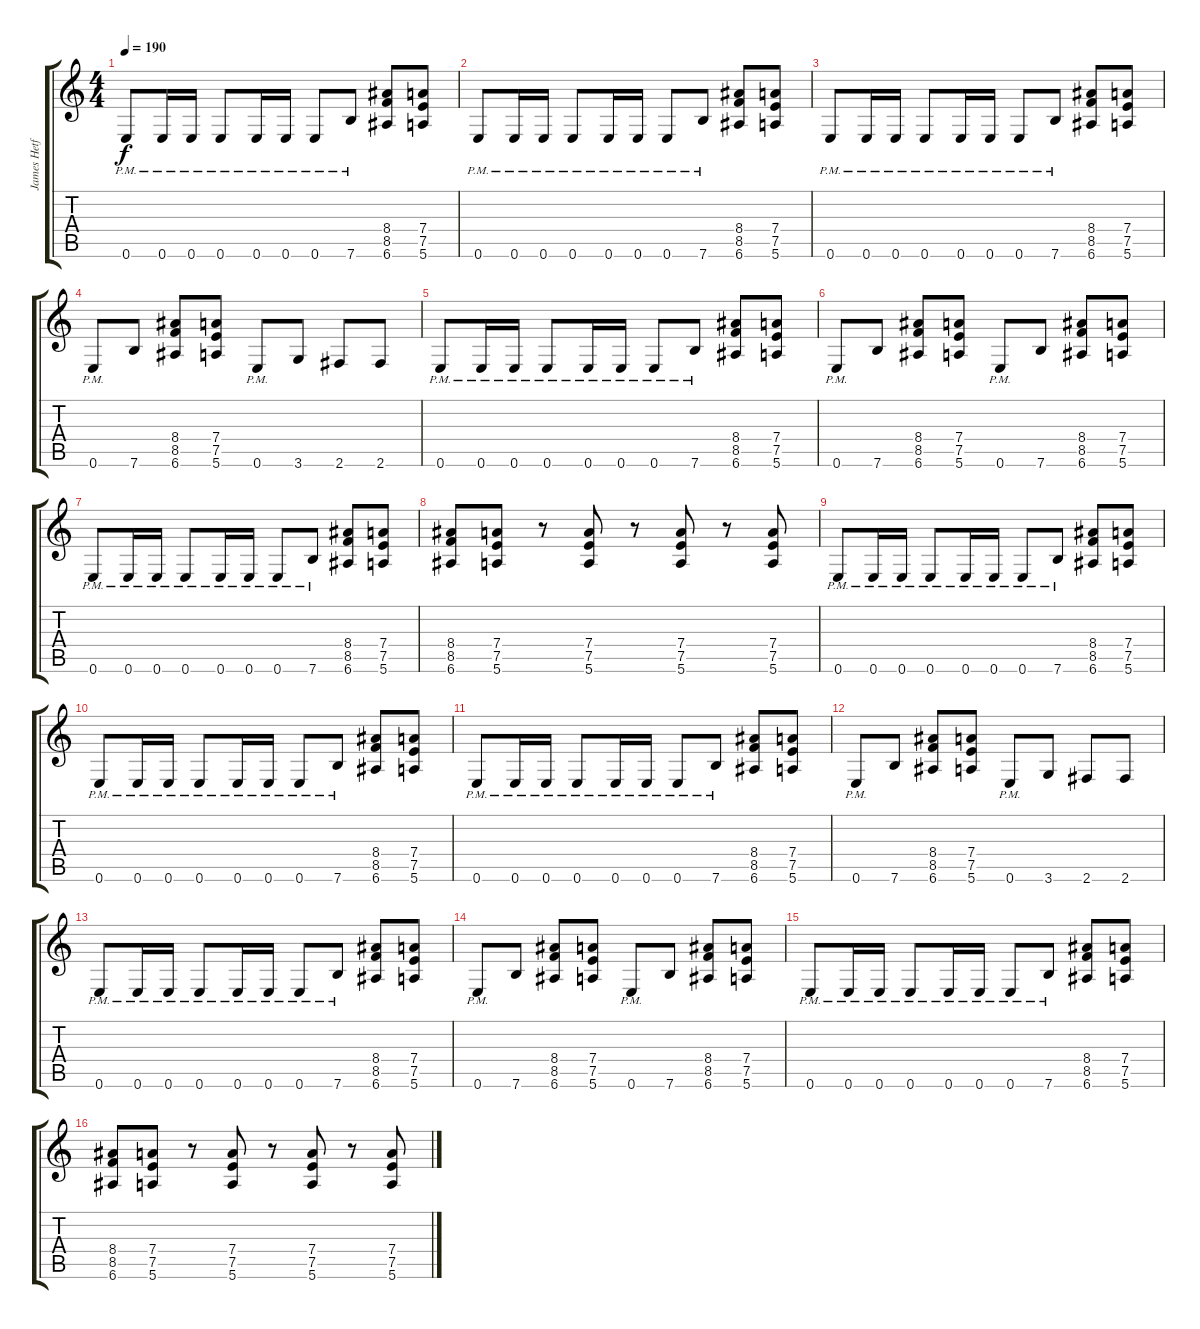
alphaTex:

\track ("James Hetfield" "James Hetf") {instrument distortionguitar}
\staff {score tabs}
\tuning (E4 B3 G3 D3 A2 E2) {hide}
\ts (4 4)
\tempo 190
\clef g2
\ks c
0.6{pm}.8{dy f instrument distortionguitar} 0.6{pm}.16 0.6{pm}.16 0.6{pm}.8 0.6{pm}.16 0.6{pm}.16 0.6{pm}.8 7.6{pm}.8 (8.4 8.5 6.6).8 (7.4 7.5 5.6).8 |
0.6{pm}.8 0.6{pm}.16 0.6{pm}.16 0.6{pm}.8 0.6{pm}.16 0.6{pm}.16 0.6{pm}.8 7.6{pm}.8 (8.4 8.5 6.6).8 (7.4 7.5 5.6).8 |
0.6{pm}.8 0.6{pm}.16 0.6{pm}.16 0.6{pm}.8 0.6{pm}.16 0.6{pm}.16 0.6{pm}.8 7.6{pm}.8 (8.4 8.5 6.6).8 (7.4 7.5 5.6).8 |
0.6{pm}.8 7.6.8 (8.4 8.5 6.6).8 (7.4 7.5 5.6).8 0.6{pm}.8 3.6.8 2.6.8 2.6.8 |
0.6{pm}.8 0.6{pm}.16 0.6{pm}.16 0.6{pm}.8 0.6{pm}.16 0.6{pm}.16 0.6{pm}.8 7.6{pm}.8 (8.4 8.5 6.6).8 (7.4 7.5 5.6).8 |
0.6{pm}.8 7.6.8 (8.4 8.5 6.6).8 (7.4 7.5 5.6).8 0.6{pm}.8 7.6.8 (8.4 8.5 6.6).8 (7.4 7.5 5.6).8 |
0.6{pm}.8 0.6{pm}.16 0.6{pm}.16 0.6{pm}.8 0.6{pm}.16 0.6{pm}.16 0.6{pm}.8 7.6{pm}.8 (8.4 8.5 6.6).8 (7.4 7.5 5.6).8 |
(8.4 8.5 6.6).8 (7.4 7.5 5.6).8 r.8 (7.4 7.5 5.6).8 r.8 (7.4 7.5 5.6).8 r.8 (7.4 7.5 5.6).8 |
0.6{pm}.8 0.6{pm}.16 0.6{pm}.16 0.6{pm}.8 0.6{pm}.16 0.6{pm}.16 0.6{pm}.8 7.6{pm}.8 (8.4 8.5 6.6).8 (7.4 7.5 5.6).8 |
0.6{pm}.8 0.6{pm}.16 0.6{pm}.16 0.6{pm}.8 0.6{pm}.16 0.6{pm}.16 0.6{pm}.8 7.6{pm}.8 (8.4 8.5 6.6).8 (7.4 7.5 5.6).8 |
0.6{pm}.8 0.6{pm}.16 0.6{pm}.16 0.6{pm}.8 0.6{pm}.16 0.6{pm}.16 0.6{pm}.8 7.6{pm}.8 (8.4 8.5 6.6).8 (7.4 7.5 5.6).8 |
0.6{pm}.8 7.6.8 (8.4 8.5 6.6).8 (7.4 7.5 5.6).8 0.6{pm}.8 3.6.8 2.6.8 2.6.8 |
0.6{pm}.8 0.6{pm}.16 0.6{pm}.16 0.6{pm}.8 0.6{pm}.16 0.6{pm}.16 0.6{pm}.8 7.6{pm}.8 (8.4 8.5 6.6).8 (7.4 7.5 5.6).8 |
0.6{pm}.8 7.6.8 (8.4 8.5 6.6).8 (7.4 7.5 5.6).8 0.6{pm}.8 7.6.8 (8.4 8.5 6.6).8 (7.4 7.5 5.6).8 |
0.6{pm}.8 0.6{pm}.16 0.6{pm}.16 0.6{pm}.8 0.6{pm}.16 0.6{pm}.16 0.6{pm}.8 7.6{pm}.8 (8.4 8.5 6.6).8 (7.4 7.5 5.6).8 |
(8.4 8.5 6.6).8 (7.4 7.5 5.6).8 r.8 (7.4 7.5 5.6).8 r.8 (7.4 7.5 5.6).8 r.8 (7.4 7.5 5.6).8
